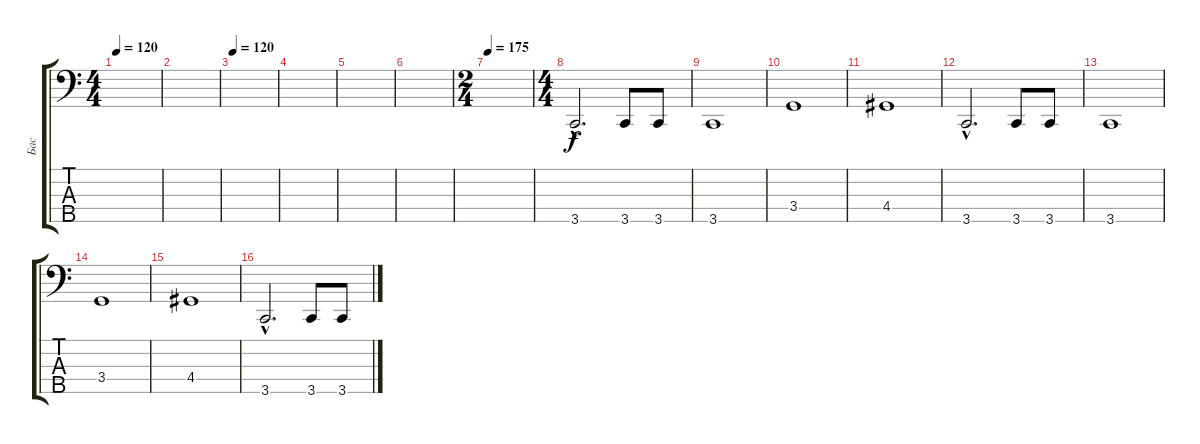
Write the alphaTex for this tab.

\track ("Бас" "Бас") {instrument electricbasspick}
\staff {score tabs}
\tuning (G2 D2 A1 E1 A0) {hide}
\ts (4 4)
\tempo 120
\clef f4
\ks c
|
|
\tempo 120
|
|
|
|
\ts (2 4)
\tempo 175
|
\ts (4 4)
3.5{hac}.2{d} 3.5.8 3.5.8 |
3.5.1 |
3.4.1 |
4.4.1 |
3.5{hac}.2{d} 3.5.8 3.5.8 |
3.5.1 |
3.4.1 |
4.4.1 |
3.5{hac}.2{d} 3.5.8 3.5.8
